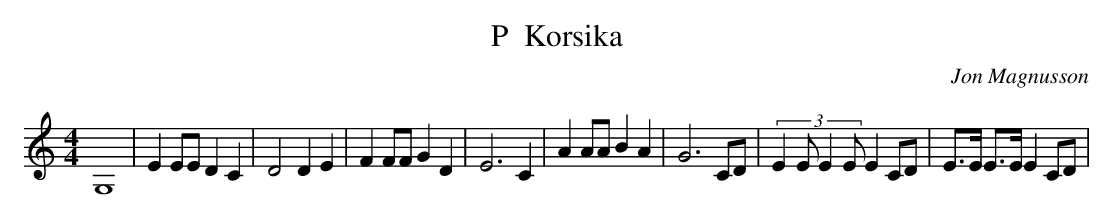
X:1
T:P  Korsika
C:Jon Magnusson
M:4/4
L:1/16
K:C
G,16|E4E2E2 D4C4| D8 D4E4| F4F2F2 G4D4| E12C4|A4A2A2 B4A4| G12 C2D2 |(3:4:4 E4E2E4E2 E4 C2D2|E3E E3E1 E4 C2D2|
